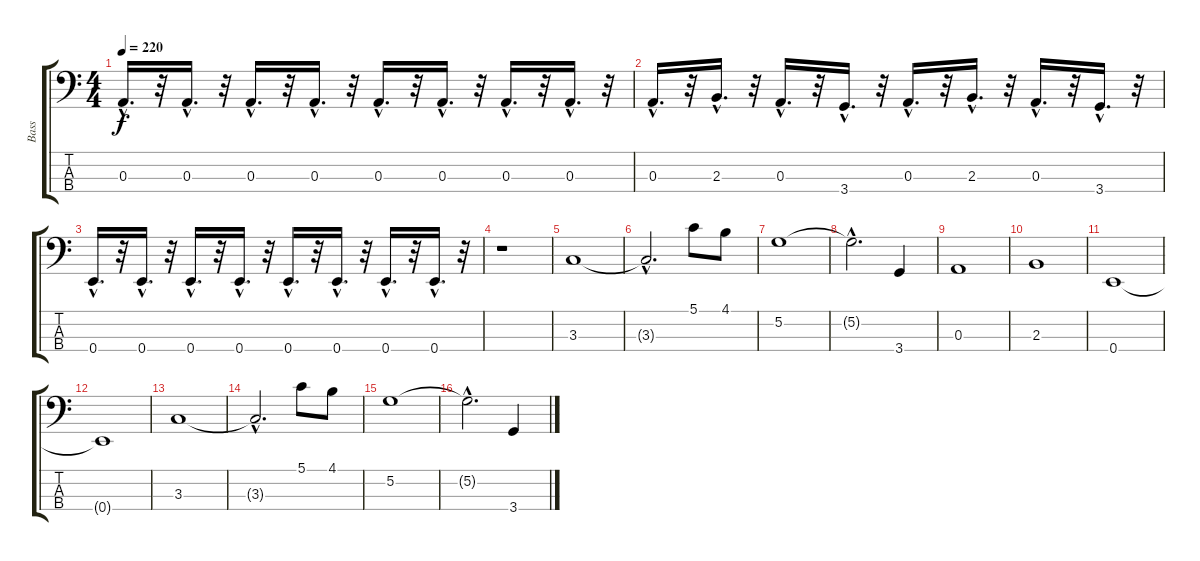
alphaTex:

\track ("Bass" "Bass") {instrument electricbassfinger}
\staff {score tabs}
\tuning (G2 D2 A1 E1) {hide}
\ts (4 4)
\tempo 220
\clef f4
\ks c
0.3{hac}.16{d dy f} r.32 0.3{hac}.16{d} r.32 0.3{hac}.16{d} r.32 0.3{hac}.16{d} r.32 0.3{hac}.16{d} r.32 0.3{hac}.16{d} r.32 0.3{hac}.16{d} r.32 0.3{hac}.16{d} r.32 |
0.3{hac}.16{d} r.32 2.3{hac}.16{d} r.32 0.3{hac}.16{d} r.32 3.4{hac}.16{d} r.32 0.3{hac}.16{d} r.32 2.3{hac}.16{d} r.32 0.3{hac}.16{d} r.32 3.4{hac}.16{d} r.32 |
0.4{hac}.16{d} r.32 0.4{hac}.16{d} r.32 0.4{hac}.16{d} r.32 0.4{hac}.16{d} r.32 0.4{hac}.16{d} r.32 0.4{hac}.16{d} r.32 0.4{hac}.16{d} r.32 0.4{hac}.16{d} r.32 |
r.1 |
3.3.1 |
3.3{hac t}.2{d} 5.1.8 4.1.8 |
5.2.1 |
5.2{hac t}.2{d} 3.4.4 |
0.3.1 |
2.3.1 |
0.4.1 |
0.4{t}.1 |
3.3.1 |
3.3{hac t}.2{d} 5.1.8 4.1.8 |
5.2.1 |
5.2{hac t}.2{d} 3.4.4
